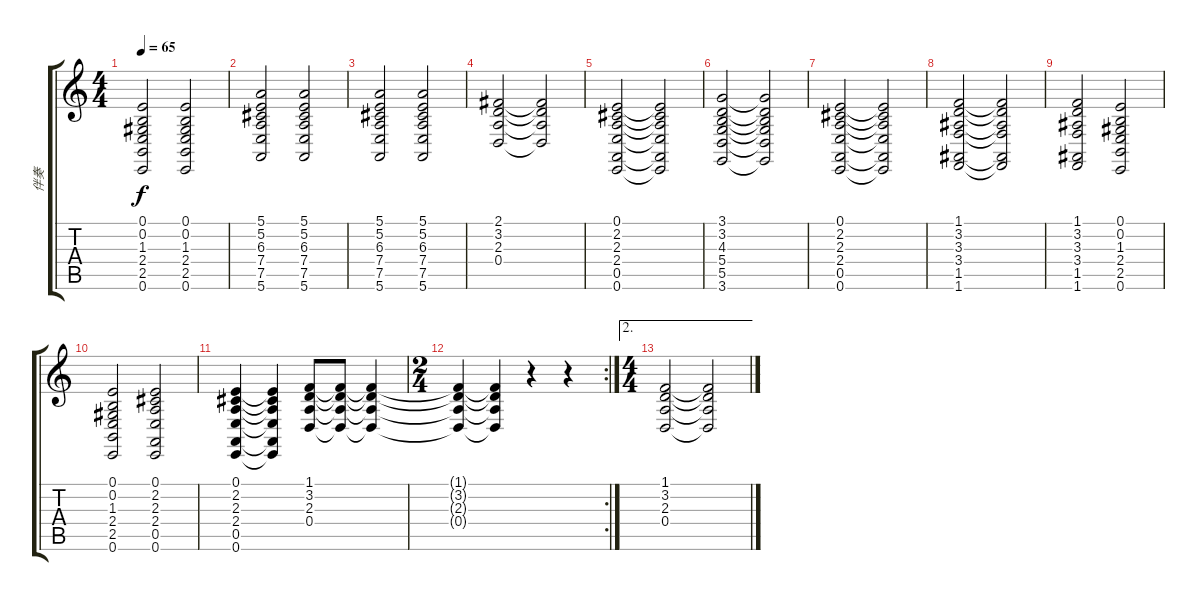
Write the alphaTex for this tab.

\track ("伴奏" "伴奏") {instrument synthstrings1}
\staff {score tabs}
\tuning (E4 B3 G3 D3 A2 E2) {hide}
\ts (4 4)
\tempo 65
\clef g2
\ks c
(0.1 0.2 1.3 2.4 2.5 0.6).2{dy f} (0.1 0.2 1.3 2.4 2.5 0.6).2 |
(5.1 5.2 6.3 7.4 7.5 5.6).2 (5.1 5.2 6.3 7.4 7.5 5.6).2 |
(5.1 5.2 6.3 7.4 7.5 5.6).2 (5.1 5.2 6.3 7.4 7.5 5.6).2 |
(2.1 3.2 2.3 0.4).2 (2.1{t} 3.2{t} 2.3{t} 0.4{t}).2 |
(0.1 2.2 2.3 2.4 0.5 0.6).2 (0.1{t} 2.2{t} 2.3{t} 2.4{t} 0.5{t} 0.6{t}).2 |
(3.1 3.2 4.3 5.4 5.5 3.6).2 (3.1{t} 3.2{t} 4.3{t} 5.4{t} 5.5{t} 3.6{t}).2 |
(0.1 2.2 2.3 2.4 0.5 0.6).2 (0.1{t} 2.2{t} 2.3{t} 2.4{t} 0.5{t} 0.6{t}).2 |
(1.1 3.2 3.3 3.4 1.5 1.6).2 (1.1{t} 3.2{t} 3.3{t} 3.4{t} 1.5{t} 1.6{t}).2 |
(1.1 3.2 3.3 3.4 1.5 1.6).2 (0.1 0.2 1.3 2.4 2.5 0.6).2 |
(0.1 0.2 1.3 2.4 2.5 0.6).2 (0.1 2.2 2.3 2.4 0.5 0.6).2 |
(0.1 2.2 2.3 2.4 0.5 0.6).4 (0.1{t} 2.2{t} 2.3{t} 2.4{t} 0.5{t} 0.6{t}).4 (1.1 3.2 2.3 0.4).8 (1.1{t} 3.2{t} 2.3{t} 0.4{t}).8 (1.1{t} 3.2{t} 2.3{t} 0.4{t}).4 |
\rc 2
\ts (2 4)
(1.1{t} 3.2{t} 2.3{t} 0.4{t}).4 (1.1{t} 3.2{t} 2.3{t} 0.4{t}).4 r.4 r.4 |
\ae 2
\ts (4 4)
(1.1 3.2 2.3 0.4).2 (1.1{t} 3.2{t} 2.3{t} 0.4{t}).2
